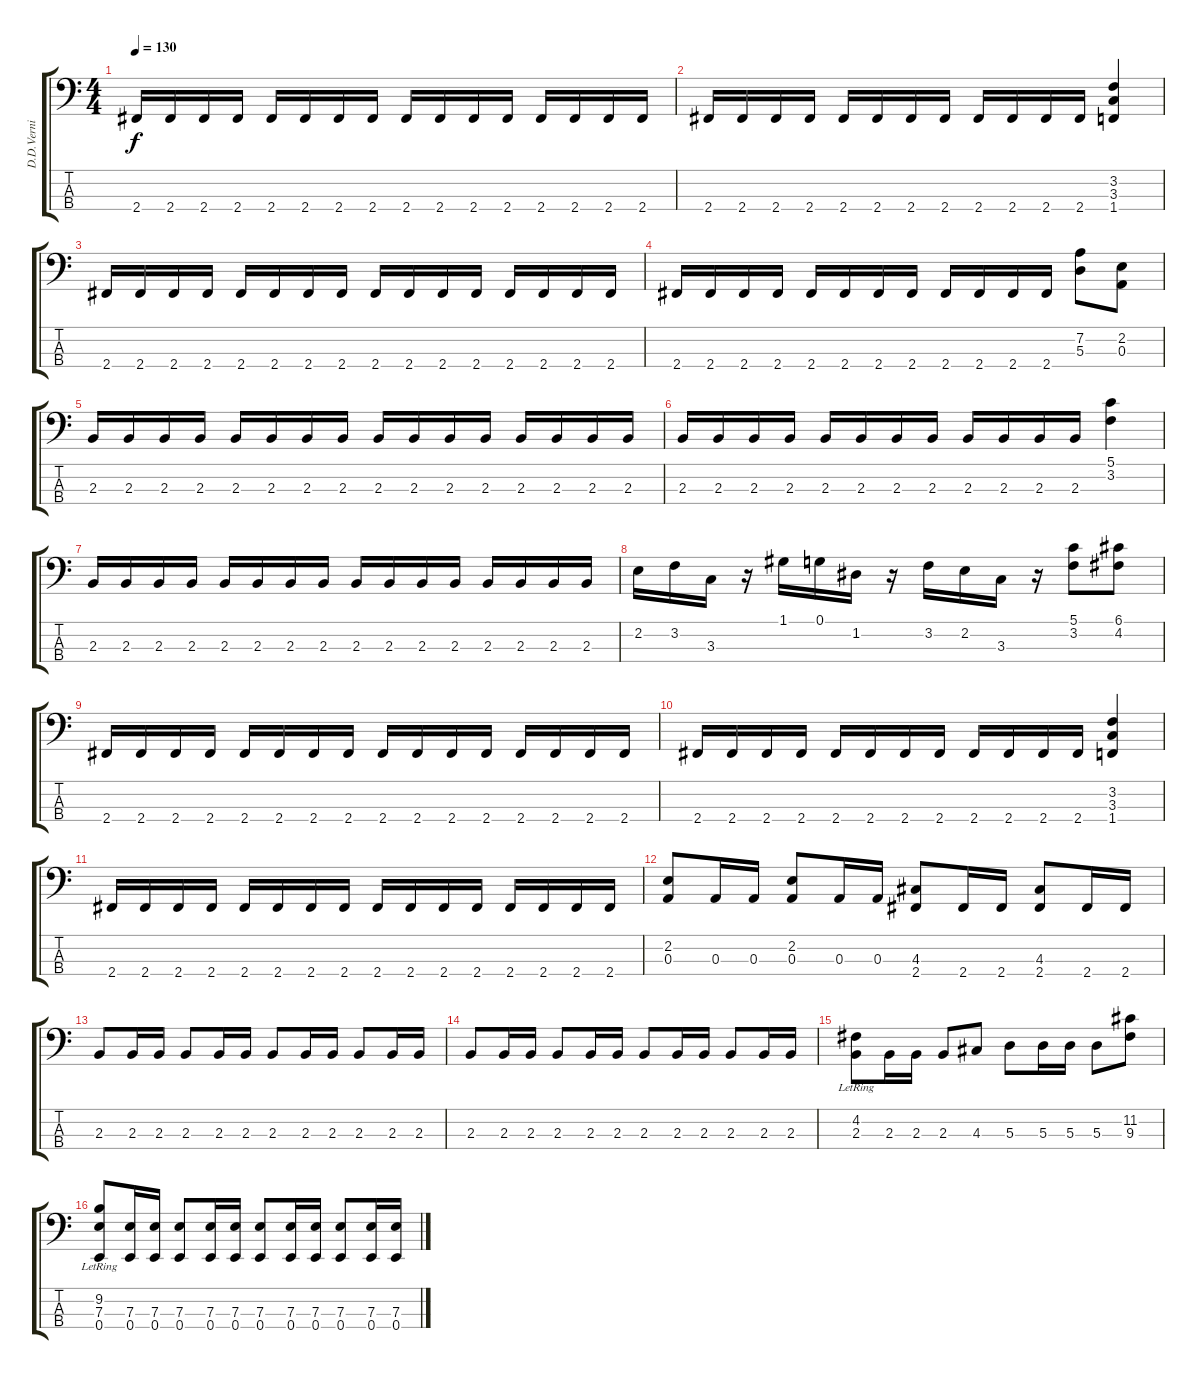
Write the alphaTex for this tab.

\track ("D.D.Verni -BASS" "D.D.Verni ") {instrument slapbass1}
\staff {score tabs}
\tuning (G2 D2 A1 E1) {hide}
\ts (4 4)
\tempo 130
\clef f4
\ks c
2.4.16{dy f} 2.4.16 2.4.16 2.4.16 2.4.16 2.4.16 2.4.16 2.4.16 2.4.16 2.4.16 2.4.16 2.4.16 2.4.16 2.4.16 2.4.16 2.4.16 |
2.4.16 2.4.16 2.4.16 2.4.16 2.4.16 2.4.16 2.4.16 2.4.16 2.4.16 2.4.16 2.4.16 2.4.16 (3.2 3.3 1.4).4 |
2.4.16 2.4.16 2.4.16 2.4.16 2.4.16 2.4.16 2.4.16 2.4.16 2.4.16 2.4.16 2.4.16 2.4.16 2.4.16 2.4.16 2.4.16 2.4.16 |
2.4.16 2.4.16 2.4.16 2.4.16 2.4.16 2.4.16 2.4.16 2.4.16 2.4.16 2.4.16 2.4.16 2.4.16 (7.2 5.3).8 (2.2 0.3).8 |
2.3.16 2.3.16 2.3.16 2.3.16 2.3.16 2.3.16 2.3.16 2.3.16 2.3.16 2.3.16 2.3.16 2.3.16 2.3.16 2.3.16 2.3.16 2.3.16 |
2.3.16 2.3.16 2.3.16 2.3.16 2.3.16 2.3.16 2.3.16 2.3.16 2.3.16 2.3.16 2.3.16 2.3.16 (5.1 3.2).4 |
2.3.16 2.3.16 2.3.16 2.3.16 2.3.16 2.3.16 2.3.16 2.3.16 2.3.16 2.3.16 2.3.16 2.3.16 2.3.16 2.3.16 2.3.16 2.3.16 |
2.2.16 3.2.16 3.3.16 r.16 1.1.16 0.1.16 1.2.16 r.16 3.2.16 2.2.16 3.3.16 r.16 (5.1 3.2).8 (6.1 4.2).8 |
2.4.16 2.4.16 2.4.16 2.4.16 2.4.16 2.4.16 2.4.16 2.4.16 2.4.16 2.4.16 2.4.16 2.4.16 2.4.16 2.4.16 2.4.16 2.4.16 |
2.4.16 2.4.16 2.4.16 2.4.16 2.4.16 2.4.16 2.4.16 2.4.16 2.4.16 2.4.16 2.4.16 2.4.16 (3.2 3.3 1.4).4 |
2.4.16 2.4.16 2.4.16 2.4.16 2.4.16 2.4.16 2.4.16 2.4.16 2.4.16 2.4.16 2.4.16 2.4.16 2.4.16 2.4.16 2.4.16 2.4.16 |
(2.2 0.3).8 0.3.16 0.3.16 (2.2 0.3).8 0.3.16 0.3.16 (4.3 2.4).8 2.4.16 2.4.16 (4.3 2.4).8 2.4.16 2.4.16 |
2.3.8 2.3.16 2.3.16 2.3.8 2.3.16 2.3.16 2.3.8 2.3.16 2.3.16 2.3.8 2.3.16 2.3.16 |
2.3.8 2.3.16 2.3.16 2.3.8 2.3.16 2.3.16 2.3.8 2.3.16 2.3.16 2.3.8 2.3.16 2.3.16 |
(4.2{lr} 2.3).8 2.3.16 2.3.16 2.3.8 4.3.8 5.3.8 5.3.16 5.3.16 5.3.8 (11.2 9.3).8 |
(9.2{lr} 7.3 0.4).8 (7.3 0.4).16 (7.3 0.4).16 (7.3 0.4).8 (7.3 0.4).16 (7.3 0.4).16 (7.3 0.4).8 (7.3 0.4).16 (7.3 0.4).16 (7.3 0.4).8 (7.3 0.4).16 (7.3 0.4).16
